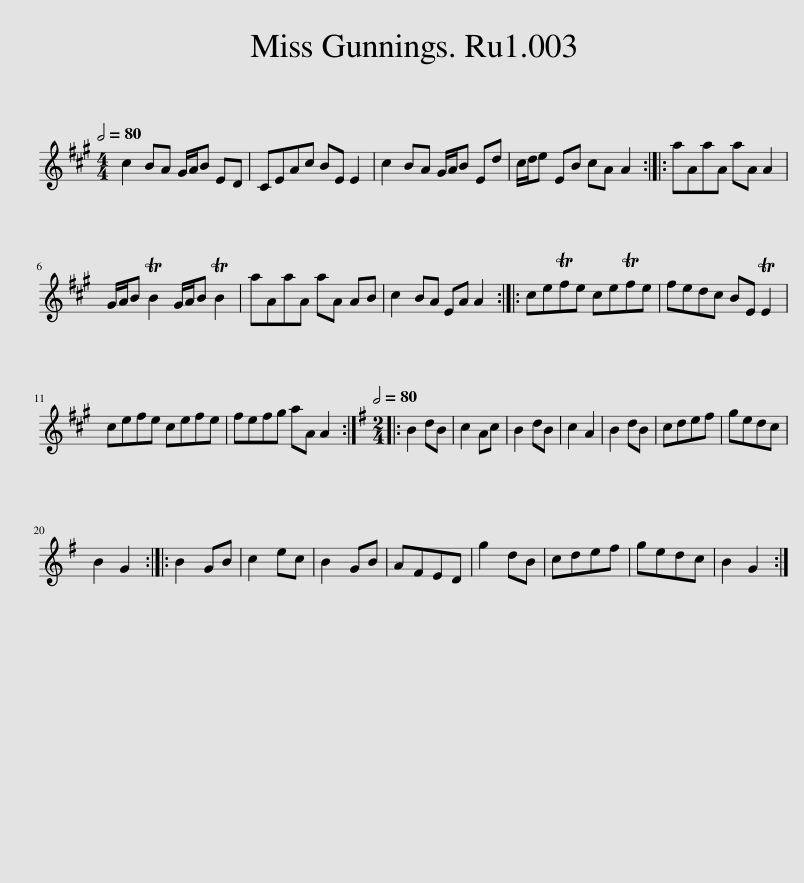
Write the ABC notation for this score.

X:1
L:1/8
Q:1/2=80
M:4/4
I:linebreak $
K:A
V:1 treble
V:1
 c2 BA G/A/B ED | CEAc BE E2 | c2 BA G/A/B Ed | c/d/e EB cA A2 :: aAaA aA A2 |$ %5
 G/A/B TB2 G/A/B TB2 | aAaA aA AB | c2 BA EA A2 :: ceTfe ceTfe | fedc BE TE2 |$ %10
 cefe cefe | fefg aA A2 ::[K:G][M:2/4][Q:1/2=80] B2 dB | c2 Ac | B2 dB | %15
 c2 A2 | B2 dB | cdef | gedc |$ B2 G2 :: %20
 B2 GB | c2 ec | B2 GB | AFED | g2 dB | %25
 cdef | gedc | B2 G2 :| %28
